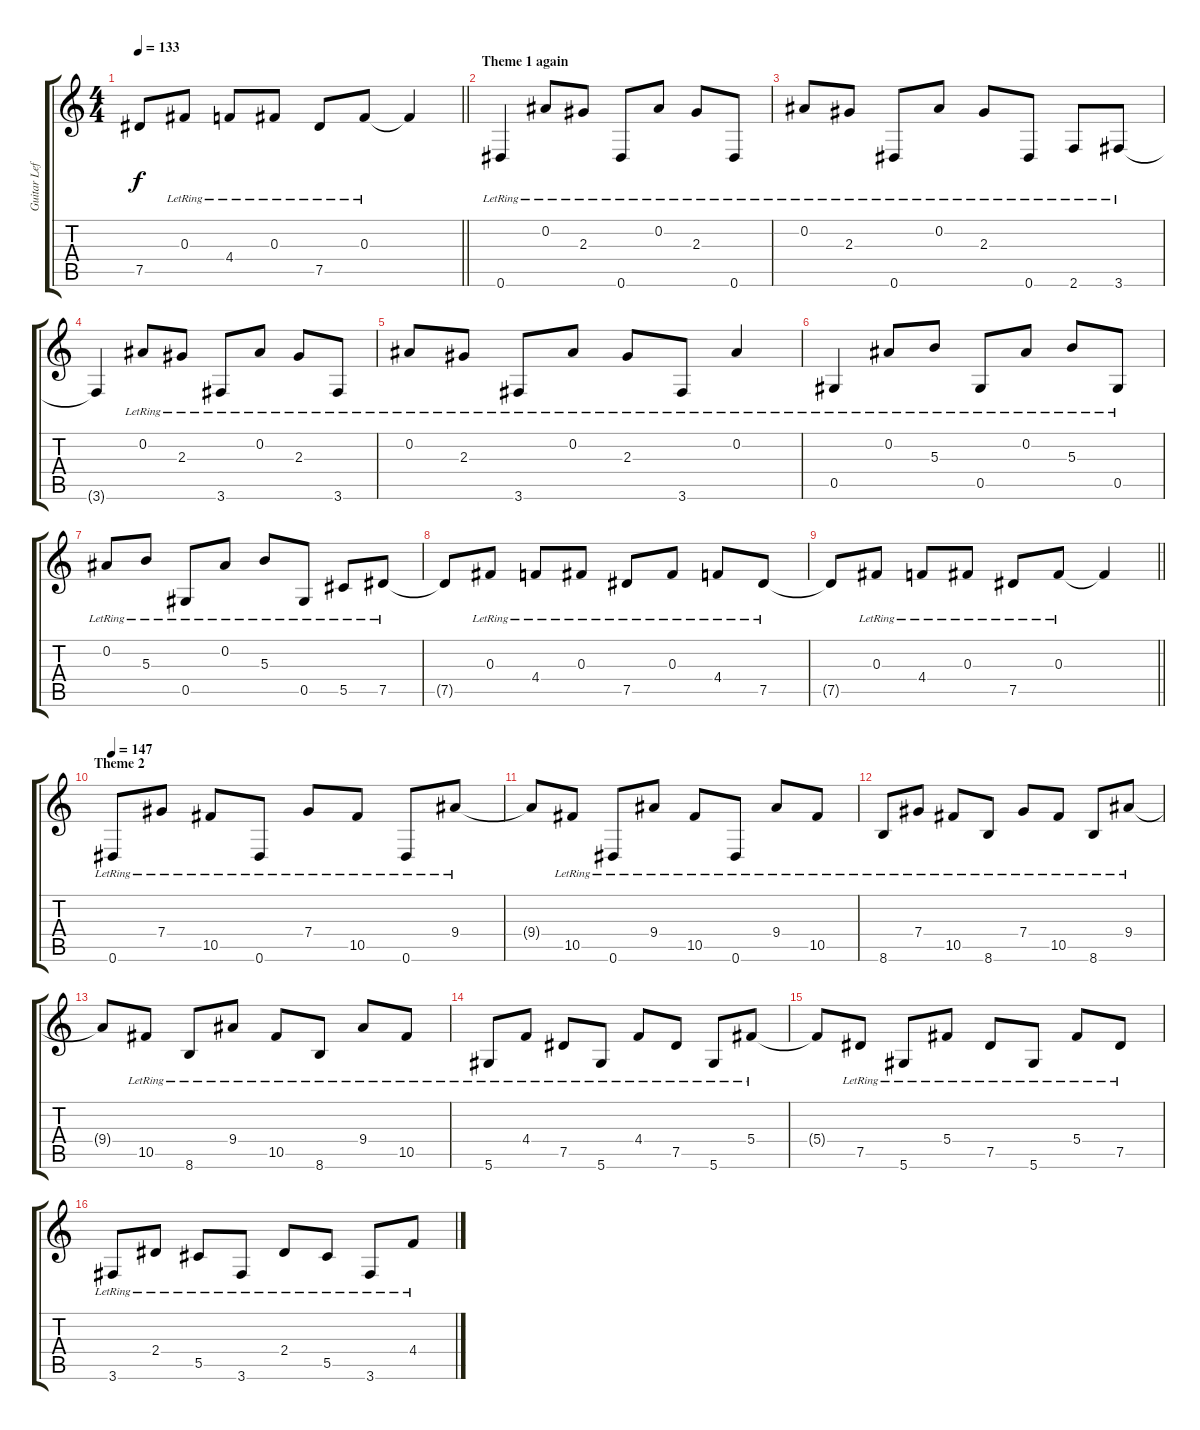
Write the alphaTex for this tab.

\track ("Guitar Left" "Guitar Lef") {instrument acousticguitarsteel}
\staff {score tabs}
\tuning (Eb4 Bb3 Gb3 Db3 Ab2 Eb2) {hide}
\ts (4 4)
\tempo 133
\clef g2
\barLineRight lightlight
\ks c
7.5{t}.8{dy f} 0.3{lr}.8 4.4{lr}.8 0.3{lr}.8 7.5{lr}.8 0.3{lr}.8 0.3{t}.4 |
\section ("" "Theme 1 again")
0.6{lr}.4 0.2{lr}.8 2.3{lr}.8 0.6{lr}.8 0.2{lr}.8 2.3{lr}.8 0.6{lr}.8 |
0.2{lr}.8 2.3{lr}.8 0.6{lr}.8 0.2{lr}.8 2.3{lr}.8 0.6{lr}.8 2.6{lr}.8 3.6{lr}.8 |
3.6{t}.4 0.2{lr}.8 2.3{lr}.8 3.6{lr}.8 0.2{lr}.8 2.3{lr}.8 3.6{lr}.8 |
0.2{lr}.8 2.3{lr}.8 3.6{lr}.8 0.2{lr}.8 2.3{lr}.8 3.6{lr}.8 0.2{lr}.4 |
0.5{lr}.4 0.2{lr}.8 5.3{lr}.8 0.5{lr}.8 0.2{lr}.8 5.3{lr}.8 0.5{lr}.8 |
0.2{lr}.8 5.3{lr}.8 0.5{lr}.8 0.2{lr}.8 5.3{lr}.8 0.5{lr}.8 5.5{lr}.8 7.5{lr}.8 |
7.5{t}.8 0.3{lr}.8 4.4{lr}.8 0.3{lr}.8 7.5{lr}.8 0.3{lr}.8 4.4{lr}.8 7.5{lr}.8 |
\barLineRight lightlight
7.5{t}.8 0.3{lr}.8 4.4{lr}.8 0.3{lr}.8 7.5{lr}.8 0.3{lr}.8 0.3{t}.4 |
\section ("" "Theme 2")
\tempo 147
0.6{lr}.8 7.4{lr}.8 10.5{lr}.8 0.6{lr}.8 7.4{lr}.8 10.5{lr}.8 0.6{lr}.8 9.4{lr}.8 |
9.4{t}.8 10.5{lr}.8 0.6{lr}.8 9.4{lr}.8 10.5{lr}.8 0.6{lr}.8 9.4{lr}.8 10.5{lr}.8 |
8.6{lr}.8 7.4{lr}.8 10.5{lr}.8 8.6{lr}.8 7.4{lr}.8 10.5{lr}.8 8.6{lr}.8 9.4{lr}.8 |
9.4{t}.8 10.5{lr}.8 8.6{lr}.8 9.4{lr}.8 10.5{lr}.8 8.6{lr}.8 9.4{lr}.8 10.5{lr}.8 |
5.6{lr}.8 4.4{lr}.8 7.5{lr}.8 5.6{lr}.8 4.4{lr}.8 7.5{lr}.8 5.6{lr}.8 5.4{lr}.8 |
5.4{t}.8 7.5{lr}.8 5.6{lr}.8 5.4{lr}.8 7.5{lr}.8 5.6{lr}.8 5.4{lr}.8 7.5{lr}.8 |
3.6{lr}.8 2.4{lr}.8 5.5{lr}.8 3.6{lr}.8 2.4{lr}.8 5.5{lr}.8 3.6{lr}.8 4.4{lr}.8
